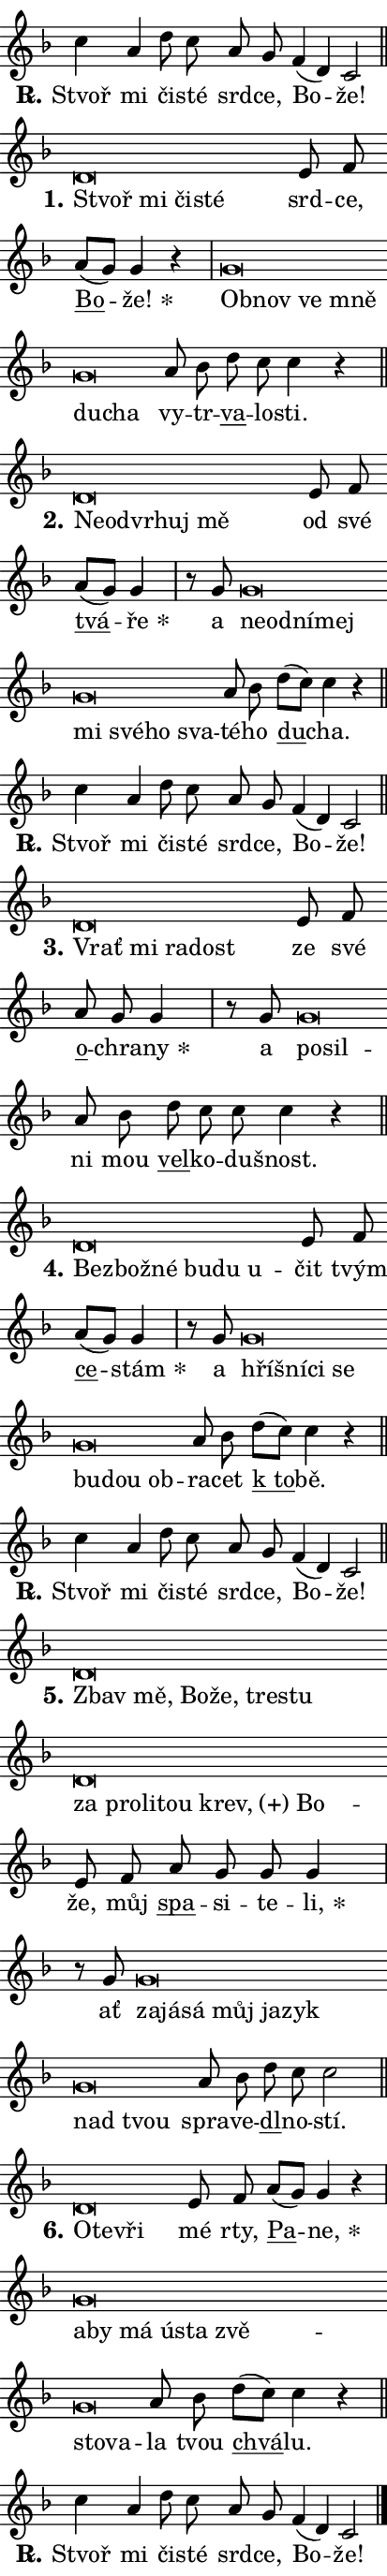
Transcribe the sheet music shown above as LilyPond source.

\version "2.24.0"
\header { tagline = "" }
\paper {
  indent = 0\cm
  top-margin = 0\cm
  right-margin = 0\cm
  bottom-margin = 0\cm
  left-margin = 0\cm
  paper-width = 7\cm
  page-breaking = #ly:one-page-breaking
  system-system-spacing.basic-distance = #11
  score-system-spacing.basic-distance = #11
  ragged-last = ##f
}


%% Author: Thomas Morley
%% https://lists.gnu.org/archive/html/lilypond-user/2020-05/msg00002.html
#(define (line-position grob)
"Returns position of @var[grob} in current system:
   @code{'start}, if at first time-step
   @code{'end}, if at last time-step
   @code{'middle} otherwise
"
  (let* ((col (ly:item-get-column grob))
         (ln (ly:grob-object col 'left-neighbor))
         (rn (ly:grob-object col 'right-neighbor))
         (col-to-check-left (if (ly:grob? ln) ln col))
         (col-to-check-right (if (ly:grob? rn) rn col))
         (break-dir-left
           (and
             (ly:grob-property col-to-check-left 'non-musical #f)
             (ly:item-break-dir col-to-check-left)))
         (break-dir-right
           (and
             (ly:grob-property col-to-check-right 'non-musical #f)
             (ly:item-break-dir col-to-check-right))))
        (cond ((eqv? 1 break-dir-left) 'start)
              ((eqv? -1 break-dir-right) 'end)
              (else 'middle))))

#(define (tranparent-at-line-position vctor)
  (lambda (grob)
  "Relying on @code{line-position} select the relevant enry from @var{vctor}.
Used to determine transparency,"
    (case (line-position grob)
      ((end) (not (vector-ref vctor 0)))
      ((middle) (not (vector-ref vctor 1)))
      ((start) (not (vector-ref vctor 2))))))

noteHeadBreakVisibility =
#(define-music-function (break-visibility)(vector?)
"Makes @code{NoteHead}s transparent relying on @var{break-visibility}"
#{
  \override NoteHead.transparent =
    #(tranparent-at-line-position break-visibility)
#})

#(define delete-ledgers-for-transparent-note-heads
  (lambda (grob)
    "Reads whether a @code{NoteHead} is transparent.
If so this @code{NoteHead} is removed from @code{'note-heads} from
@var{grob}, which is supposed to be @code{LedgerLineSpanner}.
As a result ledgers are not printed for this @code{NoteHead}"
    (let* ((nhds-array (ly:grob-object grob 'note-heads))
           (nhds-list
             (if (ly:grob-array? nhds-array)
                 (ly:grob-array->list nhds-array)
                 '()))
           ;; Relies on the transparent-property being done before
           ;; Staff.LedgerLineSpanner.after-line-breaking is executed.
           ;; This is fragile ...
           (to-keep
             (remove
               (lambda (nhd)
                 (ly:grob-property nhd 'transparent #f))
               nhds-list)))
      ;; TODO find a better method to iterate over grob-arrays, similiar
      ;; to filter/remove etc for lists
      ;; For now rebuilt from scratch
      (set! (ly:grob-object grob 'note-heads)  '())
      (for-each
        (lambda (nhd)
          (ly:pointer-group-interface::add-grob grob 'note-heads nhd))
        to-keep))))

hideNotes = {
  \noteHeadBreakVisibility #begin-of-line-visible
}
unHideNotes = {
  \noteHeadBreakVisibility #all-visible
}

% work-around for resetting accidentals
% https://lilypond.org/doc/v2.23/Documentation/notation/displaying-rhythms#unmetered-music
cadenzaMeasure = {
  \cadenzaOff
  \partial 1024 s1024
  \cadenzaOn
}

#(define-markup-command (accent layout props text) (markup?)
  "Underline accented syllable"
  (interpret-markup layout props
    #{\markup \override #'(offset . 4.3) \underline { #text }#}))

responsum = \markup \concat {
  "R" \hspace #-1.05 \path #0.1 #'((moveto 0 0.07) (lineto 0.9 0.8)) \hspace #0.05 "."
}

\layout {
    \context {
        \Staff
        \remove "Time_signature_engraver"
        \override LedgerLineSpanner.after-line-breaking = #delete-ledgers-for-transparent-note-heads
    }
    \context {
        \Voice {
            \override NoteHead.output-attributes = #'((class . "notehead"))
            \override Hairpin.height = #0.55
        }
    }
    \context {
        \Lyrics {
            \override StanzaNumber.output-attributes = #'((class . "stanzanumber"))
            \override LyricSpace.minimum-distance = #0.9
            \override LyricText.font-name = #"TeX Gyre Schola"
            \override LyricText.font-size = 1
            \override StanzaNumber.font-name = #"TeX Gyre Schola Bold"
            \override StanzaNumber.font-size = 1
        }
    }
}

% magnetic-lyrics.ily
%
%   written by
%     Jean Abou Samra <jean@abou-samra.fr>
%     Werner Lemberg <wl@gnu.org>
%
%   adapted by
%     Jiri Hon <jiri.hon@gmail.com>
%
% Version 2022-Apr-15

% https://www.mail-archive.com/lilypond-user@gnu.org/msg149350.html

#(define (Left_hyphen_pointer_engraver context)
   "Collect syllable-hyphen-syllable occurrences in lyrics and store
them in properties.  This engraver only looks to the left.  For
example, if the lyrics input is @code{foo -- bar}, it does the
following.

@itemize @bullet
@item
Set the @code{text} property of the @code{LyricHyphen} grob between
@q{foo} and @q{bar} to @code{foo}.

@item
Set the @code{left-hyphen} property of the @code{LyricText} grob with
text @q{foo} to the @code{LyricHyphen} grob between @q{foo} and
@q{bar}.
@end itemize

Use this auxiliary engraver in combination with the
@code{lyric-@/text::@/apply-@/magnetic-@/offset!} hook."
   (let ((hyphen #f)
         (text #f))
     (make-engraver
      (acknowledgers
       ((lyric-syllable-interface engraver grob source-engraver)
        (set! text grob)))
      (end-acknowledgers
       ((lyric-hyphen-interface engraver grob source-engraver)
        ;(when (not (grob::has-interface grob 'lyric-space-interface))
          (set! hyphen grob)));)
      ((stop-translation-timestep engraver)
       (when (and text hyphen)
         (ly:grob-set-object! text 'left-hyphen hyphen))
       (set! text #f)
       (set! hyphen #f)))))

#(define (lyric-text::apply-magnetic-offset! grob)
   "If the space between two syllables is less than the value in
property @code{LyricText@/.details@/.squash-threshold}, move the right
syllable to the left so that it gets concatenated with the left
syllable.

Use this function as a hook for
@code{LyricText@/.after-@/line-@/breaking} if the
@code{Left_@/hyphen_@/pointer_@/engraver} is active."
   (let ((hyphen (ly:grob-object grob 'left-hyphen #f)))
     (when hyphen
       (let ((left-text (ly:spanner-bound hyphen LEFT)))
         (when (grob::has-interface left-text 'lyric-syllable-interface)
           (let* ((common (ly:grob-common-refpoint grob left-text X))
                  (this-x-ext (ly:grob-extent grob common X))
                  (left-x-ext
                   (begin
                     ;; Trigger magnetism for left-text.
                     (ly:grob-property left-text 'after-line-breaking)
                     (ly:grob-extent left-text common X)))
                  ;; `delta` is the gap width between two syllables.
                  (delta (- (interval-start this-x-ext)
                            (interval-end left-x-ext)))
                  (details (ly:grob-property grob 'details))
                  (threshold (assoc-get 'squash-threshold details 0.2)))
             (when (< delta threshold)
               (let* (;; We have to manipulate the input text so that
                      ;; ligatures crossing syllable boundaries are not
                      ;; disabled.  For languages based on the Latin
                      ;; script this is essentially a beautification.
                      ;; However, for non-Western scripts it can be a
                      ;; necessity.
                      (lt (ly:grob-property left-text 'text))
                      (rt (ly:grob-property grob 'text))
                      (is-space (grob::has-interface hyphen 'lyric-space-interface))
                      (space (if is-space " " ""))
                      (space-markup (grob-interpret-markup grob " "))
                      (space-size (interval-length (ly:stencil-extent space-markup X)))
                      (extra-delta (if is-space space-size 0))
                      ;; Append new syllable.
                      (ltrt-space (if (and (string? lt) (string? rt))
                                (string-append lt space rt)
                                (make-concat-markup (list lt space rt))))
                      ;; Right-align `ltrt` to the right side.
                      (ltrt-space-markup (grob-interpret-markup
                               grob
                               (make-translate-markup
                                (cons (interval-length this-x-ext) 0)
                                (make-right-align-markup ltrt-space)))))
                 (begin
                   ;; Don't print `left-text`.
                   (ly:grob-set-property! left-text 'stencil #f)
                   ;; Set text and stencil (which holds all collected
                   ;; syllables so far) and shift it to the left.
                   (ly:grob-set-property! grob 'text ltrt-space)
                   (ly:grob-set-property! grob 'stencil ltrt-space-markup)
                   (ly:grob-translate-axis! grob (- (- delta extra-delta)) X))))))))))


#(define (lyric-hyphen::displace-bounds-first grob)
   ;; Make very sure this callback isn't triggered too early.
   (let ((left (ly:spanner-bound grob LEFT))
         (right (ly:spanner-bound grob RIGHT)))
     (ly:grob-property left 'after-line-breaking)
     (ly:grob-property right 'after-line-breaking)
     (ly:lyric-hyphen::print grob)))

squashThreshold = #0.4

\layout {
  \context {
    \Lyrics
    \consists #Left_hyphen_pointer_engraver
    \override LyricText.after-line-breaking =
      #lyric-text::apply-magnetic-offset!
    \override LyricHyphen.stencil = #lyric-hyphen::displace-bounds-first
    \override LyricText.details.squash-threshold = \squashThreshold
    \override LyricHyphen.minimum-distance = 0
    \override LyricHyphen.minimum-length = \squashThreshold
  }
}

squash = \override LyricText.details.squash-threshold = 9999
unSquash = \override LyricText.details.squash-threshold = \squashThreshold

left = \override LyricText.self-alignment-X = #LEFT
unLeft = \revert LyricText.self-alignment-X

starOffset = #(lambda (grob) 
                (let ((x_offset (ly:self-alignment-interface::aligned-on-x-parent grob)))
                  (if (= x_offset 0) 0 (+ x_offset 1.2))))

star = #(define-music-function (syllable)(string?)
"Append star separator at the end of a syllable"
#{
  \once \override LyricText.X-offset = #starOffset
  \lyricmode { \markup {
    #syllable
    \override #'((font-name . "TeX Gyre Schola Bold")) \hspace #0.2 \lower #0.65 \larger "*"
  } }
#})

starAccent = #(define-music-function (syllable)(string?)
"Append star separator at the end of a syllable and make accent"
#{
  \once \override LyricText.X-offset = #starOffset
  \lyricmode { \markup {
    \accent #syllable
    \override #'((font-name . "TeX Gyre Schola Bold")) \hspace #0.2 \lower #0.65 \larger "*"
  } }
#})

breath = #(define-music-function (syllable)(string?)
"Append breathing indicator at the end of a syllable"
#{
  \lyricmode { \markup { #syllable "+" } }
#})

optionalBreath = #(define-music-function (syllable)(string?)
"Append optional breathing indicator at the end of a syllable"
#{
  \lyricmode { \markup { #syllable "(+)" } }
#})


\score {
    <<
        \new Voice = "melody" { \cadenzaOn \key f \major \relative { c''4 a d8 c a g \bar "" f4( d) c2 \cadenzaMeasure \bar "||" \break } }
        \new Lyrics \lyricsto "melody" { \lyricmode { \set stanza = \responsum
Stvoř mi či -- sté srd -- ce, Bo -- že! } }
    >>
    \layout {}
}

\score {
    <<
        \new Voice = "melody" { \cadenzaOn \key f \major \relative { d'\breve*1/16 \hideNotes \breve*1/16 \bar "" \breve*1/16 \breve*1/16 \bar "" \unHideNotes e8 f \bar "" a[( g)] g4 r \cadenzaMeasure \bar "|" g\breve*1/16 \hideNotes \breve*1/16 \bar "" \breve*1/16 \bar "" \breve*1/16 \bar "" \breve*1/16 \breve*1/16 \bar "" \unHideNotes a8 bes \bar "" d c c4 r \cadenzaMeasure \bar "||" \break } }
        \new Lyrics \lyricsto "melody" { \lyricmode { \set stanza = "1."
\left Stvoř \squash mi či -- sté \unLeft \unSquash srd -- ce, \markup \accent Bo -- \star že! \left Ob -- \squash nov ve mně du -- cha \unLeft \unSquash vy -- tr -- \markup \accent va -- lo -- sti. } }
    >>
    \layout {}
}

\score {
    <<
        \new Voice = "melody" { \cadenzaOn \key f \major \relative { d'\breve*1/16 \hideNotes \breve*1/16 \bar "" \breve*1/16 \bar "" \breve*1/16 \breve*1/16 \bar "" \unHideNotes e8 f \bar "" a[( g)] g4 \cadenzaMeasure \bar "|" r8 g8 g\breve*1/16 \hideNotes \breve*1/16 \bar "" \breve*1/16 \bar "" \breve*1/16 \bar "" \breve*1/16 \bar "" \breve*1/16 \bar "" \breve*1/16 \breve*1/16 \bar "" \unHideNotes a8 bes \bar "" d[( c)] c4 r \cadenzaMeasure \bar "||" \break } }
        \new Lyrics \lyricsto "melody" { \lyricmode { \set stanza = "2."
\left Ne -- \squash od -- vr -- huj mě \unLeft \unSquash od své \markup \accent tvá -- \star ře a \left ne -- \squash od -- ní -- mej mi své -- ho sva -- \unLeft \unSquash té -- ho \markup \accent du -- cha. } }
    >>
    \layout {}
}

\score {
    <<
        \new Voice = "melody" { \cadenzaOn \key f \major \relative { c''4 a d8 c a g \bar "" f4( d) c2 \cadenzaMeasure \bar "||" \break } }
        \new Lyrics \lyricsto "melody" { \lyricmode { \set stanza = \responsum
Stvoř mi či -- sté srd -- ce, Bo -- že! } }
    >>
    \layout {}
}

\score {
    <<
        \new Voice = "melody" { \cadenzaOn \key f \major \relative { d'\breve*1/16 \hideNotes \breve*1/16 \bar "" \breve*1/16 \breve*1/16 \bar "" \unHideNotes e8 f \bar "" a g g4 \cadenzaMeasure \bar "|" r8 g8 g\breve*1/16 \hideNotes \breve*1/16 \bar "" \unHideNotes a8 bes \bar "" d c c c4 r \cadenzaMeasure \bar "||" \break } }
        \new Lyrics \lyricsto "melody" { \lyricmode { \set stanza = "3."
\left Vrať \squash mi ra -- dost \unLeft \unSquash ze své \markup \accent o -- chra -- \star ny a \left po -- \squash sil -- \unLeft \unSquash ni mou \markup \accent vel -- ko -- du -- šnost. } }
    >>
    \layout {}
}

\score {
    <<
        \new Voice = "melody" { \cadenzaOn \key f \major \relative { d'\breve*1/16 \hideNotes \breve*1/16 \bar "" \breve*1/16 \bar "" \breve*1/16 \bar "" \breve*1/16 \breve*1/16 \bar "" \unHideNotes e8 f \bar "" a[( g)] g4 \cadenzaMeasure \bar "|" r8 g8 g\breve*1/16 \hideNotes \breve*1/16 \bar "" \breve*1/16 \bar "" \breve*1/16 \bar "" \breve*1/16 \bar "" \breve*1/16 \breve*1/16 \bar "" \unHideNotes a8 bes \bar "" d[( c)] c4 r \cadenzaMeasure \bar "||" \break } }
        \new Lyrics \lyricsto "melody" { \lyricmode { \set stanza = "4."
\left Bez -- \squash bož -- né bu -- du u -- \unLeft \unSquash čit tvým \markup \accent ce -- \star stám a \left hří -- \squash šní -- ci se bu -- dou ob -- \unLeft \unSquash ra -- cet \markup \accent "k to" -- bě. } }
    >>
    \layout {}
}

\score {
    <<
        \new Voice = "melody" { \cadenzaOn \key f \major \relative { c''4 a d8 c a g \bar "" f4( d) c2 \cadenzaMeasure \bar "||" \break } }
        \new Lyrics \lyricsto "melody" { \lyricmode { \set stanza = \responsum
Stvoř mi či -- sté srd -- ce, Bo -- že! } }
    >>
    \layout {}
}

\score {
    <<
        \new Voice = "melody" { \cadenzaOn \key f \major \relative { d'\breve*1/16 \hideNotes \breve*1/16 \bar "" \breve*1/16 \bar "" \breve*1/16 \bar "" \breve*1/16 \bar "" \breve*1/16 \bar "" \breve*1/16 \bar "" \breve*1/16 \bar "" \breve*1/16 \bar "" \breve*1/16 \bar "" \breve*1/16 \breve*1/16 \bar "" \unHideNotes e8 f \bar "" a g g g4 \cadenzaMeasure \bar "|" r8 g8 g\breve*1/16 \hideNotes \breve*1/16 \bar "" \breve*1/16 \bar "" \breve*1/16 \bar "" \breve*1/16 \bar "" \breve*1/16 \bar "" \breve*1/16 \breve*1/16 \bar "" \unHideNotes a8 bes \bar "" d c c2 \cadenzaMeasure \bar "||" \break } }
        \new Lyrics \lyricsto "melody" { \lyricmode { \set stanza = "5."
\left Zbav \squash mě, Bo -- že, tre -- stu za pro -- li -- tou \optionalBreath krev, Bo -- \unLeft \unSquash že, můj \markup \accent spa -- si -- te -- \star li, ať \left za -- \squash já -- sá můj ja -- zyk nad tvou \unLeft \unSquash spra -- ve -- \markup \accent dl -- no -- stí. } }
    >>
    \layout {}
}

\score {
    <<
        \new Voice = "melody" { \cadenzaOn \key f \major \relative { d'\breve*1/16 \hideNotes \breve*1/16 \breve*1/16 \bar "" \unHideNotes e8 f \bar "" a[( g)] g4 r \cadenzaMeasure \bar "|" g\breve*1/16 \hideNotes \breve*1/16 \bar "" \breve*1/16 \bar "" \breve*1/16 \bar "" \breve*1/16 \bar "" \breve*1/16 \bar "" \breve*1/16 \breve*1/16 \bar "" \unHideNotes a8 bes \bar "" d[( c)] c4 r \cadenzaMeasure \bar "||" \break } }
        \new Lyrics \lyricsto "melody" { \lyricmode { \set stanza = "6."
\left O -- \squash te -- vři \unLeft \unSquash mé rty, \markup \accent Pa -- \star ne, \left a -- \squash by má ú -- sta zvě -- sto -- va -- \unLeft \unSquash la tvou \markup \accent chvá -- lu. } }
    >>
    \layout {}
}

\score {
    <<
        \new Voice = "melody" { \cadenzaOn \key f \major \relative { c''4 a d8 c a g \bar "" f4( d) c2 \cadenzaMeasure \bar "||" \break } \bar "|." }
        \new Lyrics \lyricsto "melody" { \lyricmode { \set stanza = \responsum
Stvoř mi či -- sté srd -- ce, Bo -- že! } }
    >>
    \layout {}
}
